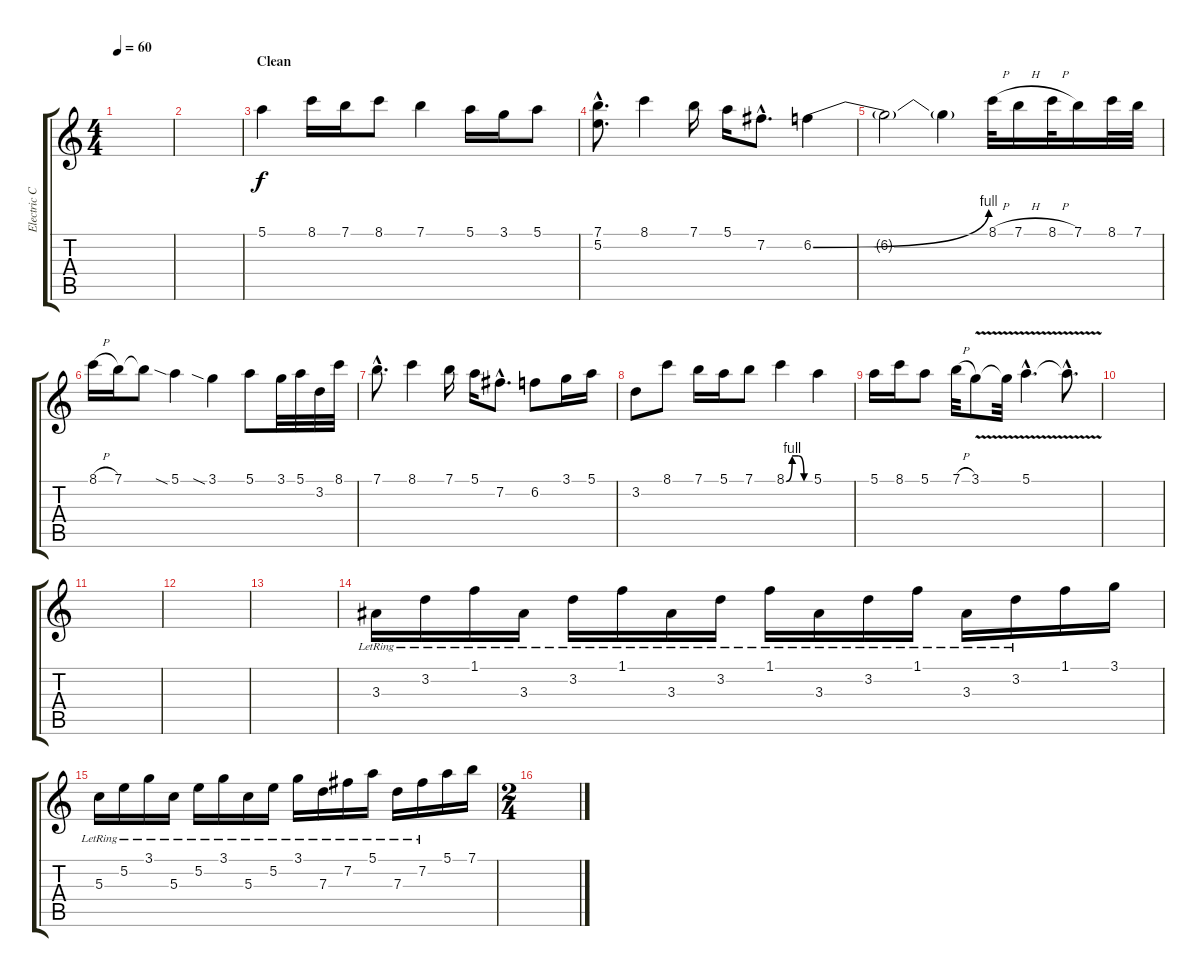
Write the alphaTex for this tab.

\track ("Electric Clean" "Electric C") {instrument electricguitarclean}
\staff {score tabs}
\tuning (E4 B3 G3 D3 A2 E2) {hide}
\ts (4 4)
\tempo 60
\clef g2
\ks c
|
|
\section ("" "Clean")
5.1.4 8.1.16 7.1.16 8.1.8 7.1.4 5.1.16 3.1.16 5.1.8 |
(7.1{hac} 5.2{hac}).8{d} 8.1.4 7.1.16 5.1.16 7.2{hac}.8{d} 6.2{be (bend 0 0 60 4)}.4 |
6.2{t}.2 6.2{t}.4 8.1{h}.32 7.1{h}.16 8.1{h}.32 7.1.16 8.1.32 7.1.32 |
8.1{h}.16 7.1.16 7.1{t}.8 5.1{sia}.4 3.1{sia}.4 5.1.8 3.1.32 5.1.32 3.2.32 8.1.32 |
7.1{hac}.8{d} 8.1.4 7.1.16 5.1.16 7.2{hac}.8{d} 6.2.8 3.1.16 5.1.16 |
3.2.8 8.1.8 7.1.16 5.1.16 7.1.8 8.1{be (custom 0 0 15 4 30 4 45 0 60 0)}.4 5.1.4 |
5.1.16 8.1.16 5.1.8 7.1{h}.32 3.1{v}.8 3.1{t}.32 5.1{v hac}.4{d} 5.1{hac t}.8{d} |
|
|
|
|
3.3{lr}.16 3.2{lr}.16 1.1{lr}.16 3.3{lr}.16 3.2{lr}.16 1.1{lr}.16 3.3{lr}.16 3.2{lr}.16 1.1{lr}.16 3.3{lr}.16 3.2{lr}.16 1.1{lr}.16 3.3{lr}.16 3.2{lr}.16 1.1.16 3.1.16 |
5.3{lr}.16 5.2{lr}.16 3.1{lr}.16 5.3{lr}.16 5.2{lr}.16 3.1{lr}.16 5.3{lr}.16 5.2{lr}.16 3.1{lr}.16 7.3{lr}.16 7.2{lr}.16 5.1{lr}.16 7.3{lr}.16 7.2{lr}.16 5.1.16 7.1.16 |
\ts (2 4)
